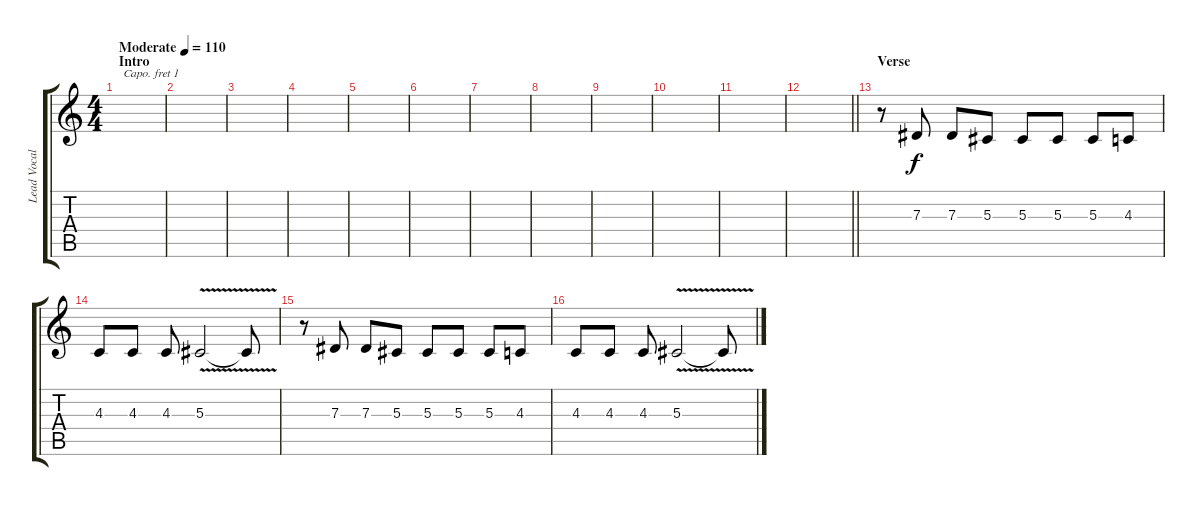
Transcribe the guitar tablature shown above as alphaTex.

\track ("Lead Vocals" "Lead Vocal") {instrument lead6voice}
\staff {score tabs}
\capo 1
\tuning (E4 B3 G3 D3 A2 E2) {hide}
\ts (4 4)
\section ("" "Intro")
\tempo (110 "Moderate")
\clef g2
\ks c
|
|
|
|
|
|
|
|
|
|
|
\barLineRight lightlight
|
\section ("" "Verse")
r.8 7.3.8 7.3.8 5.3.8 5.3.8 5.3.8 5.3.8 4.3.8 |
4.3.8 4.3.8 4.3.8 5.3{v}.2 5.3{t}.8 |
r.8 7.3.8 7.3.8 5.3.8 5.3.8 5.3.8 5.3.8 4.3.8 |
4.3.8 4.3.8 4.3.8 5.3{v}.2 5.3{t}.8
